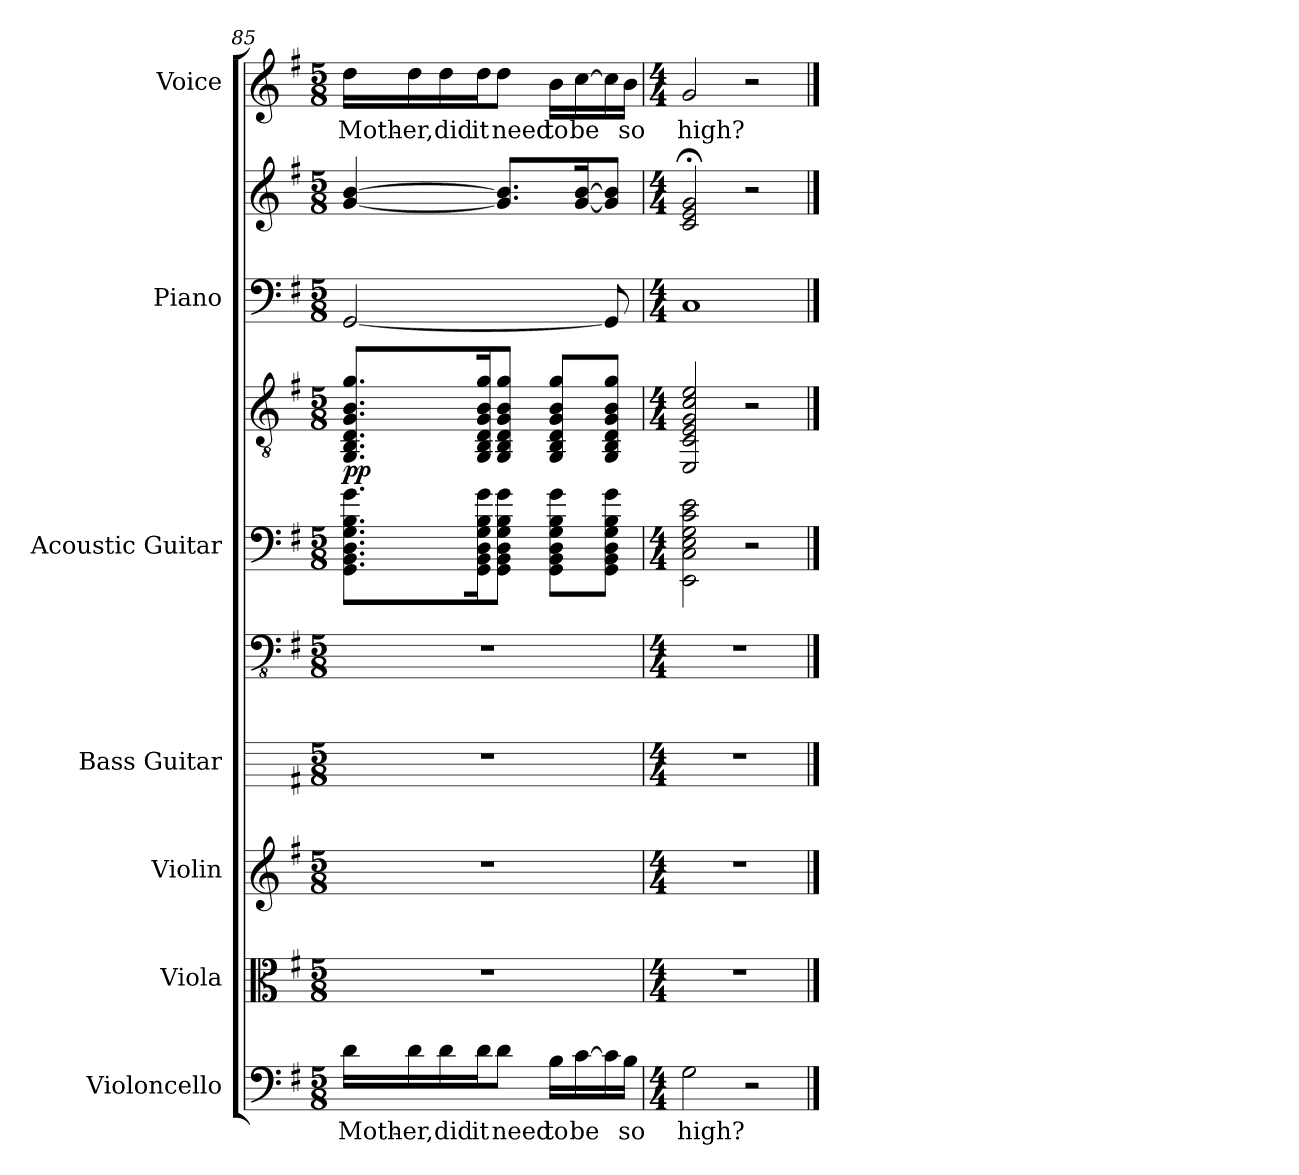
**kern	**text	**kern	**kern	**kern	**kern	**kern	**kern	**dynam	**kern	**kern	**kern	**text
*part7	*part7	*part6	*part5	*part4	*part4	*part3	*part3	*part3	*part2	*part2	*part1	*part1
*staff10	*staff10	*staff9	*staff8	*staff7	*staff6	*staff5	*staff4	*staff4/5	*staff3	*staff2	*staff1	*staff1
*I"Violoncello	*	*I"Viola	*I"Violin	*I"Bass Guitar	*	*I"Acoustic Guitar	*	*	*I"Piano	*	*I"Voice	*
*I'Vc.	*	*I'Vla.	*I'Vln.	*I'B. Guit.	*	*I'Guit.	*	*	*I'Pno.	*	*I'Vo.	*
*clefF4	*	*clefC3	*clefG2	*	*clefFv4	*	*clefGv2	*	*clefF4	*clefG2	*clefG2	*
*k[f#]	*	*k[f#]	*k[f#]	*k[f#]	*k[f#]	*k[f#]	*k[f#]	*	*k[f#]	*k[f#]	*k[f#]	*
*M5/8	*	*M5/8	*M5/8	*M5/8	*M5/8	*M5/8	*M5/8	*	*M5/8	*M5/8	*M5/8	*
=85	=85	=85	=85	=85	=85	=85	=85	=85	=85	=85	=85	=85
!	!	!	!	!	!	!	!	!LO:DY:b	!	!	!	!
16d\LL	Moth-	8%5r	8%5r	8%5r	8%5r	8.GG\ 8.BB\ 8.D\ 8.G\ 8.B\ 8.g\L	8.GG/ 8.BB/ 8.D/ 8.G/ 8.B/ 8.g/L	pp	[2GG/	[4g/ [4b/	16dd\LL	Moth-
16d\	-er,	.	.	.	.	.	.	.	.	.	16dd\	-er,
16d\	did	.	.	.	.	.	.	.	.	.	16dd\	did
16d\J	it	.	.	.	.	16GG\ 16BB\ 16D\ 16G\ 16B\ 16g\K	16GG/ 16BB/ 16D/ 16G/ 16B/ 16g/K	.	.	.	16dd\J	it
8d\J	need	.	.	.	.	8GG\ 8BB\ 8D\ 8G\ 8B\ 8g\J	8GG/ 8BB/ 8D/ 8G/ 8B/ 8g/J	.	.	8.g/] 8.b/]L	8dd\J	need
16B\LL	to	.	.	.	.	8GG\ 8BB\ 8D\ 8G\ 8B\ 8g\L	8GG/ 8BB/ 8D/ 8G/ 8B/ 8g/L	.	.	.	16b\LL	to
[16c\	be	.	.	.	.	.	.	.	.	[16g/ [16b/K	[16cc\	be
16c\]	.	.	.	.	.	8GG\ 8BB\ 8D\ 8G\ 8B\ 8g\J	8GG/ 8BB/ 8D/ 8G/ 8B/ 8g/J	.	8GG/]	8g/] 8b/]J	16cc\]	.
16B\JJ	so	.	.	.	.	.	.	.	.	.	16b\JJ	so
=86	=86	=86	=86	=86	=86	=86	=86	=86	=86	=86	=86	=86
*M4/4	*	*M4/4	*M4/4	*M4/4	*M4/4	*M4/4	*M4/4	*	*M4/4	*M4/4	*M4/4	*
2G\	high?	1r	1r	1r	1r	2EE\ 2C\ 2E\ 2G\ 2c\ 2e\	2EE/ 2C/ 2E/ 2G/ 2c/ 2e/	.	1C	2c/;< 2e/;< 2g/;<	2g/	high?
2r	.	.	.	.	.	2r	2r	.	.	2r	2r	.
==	==	==	==	==	==	==	==	==	==	==	==	==
*-	*-	*-	*-	*-	*-	*-	*-	*-	*-	*-	*-	*-
